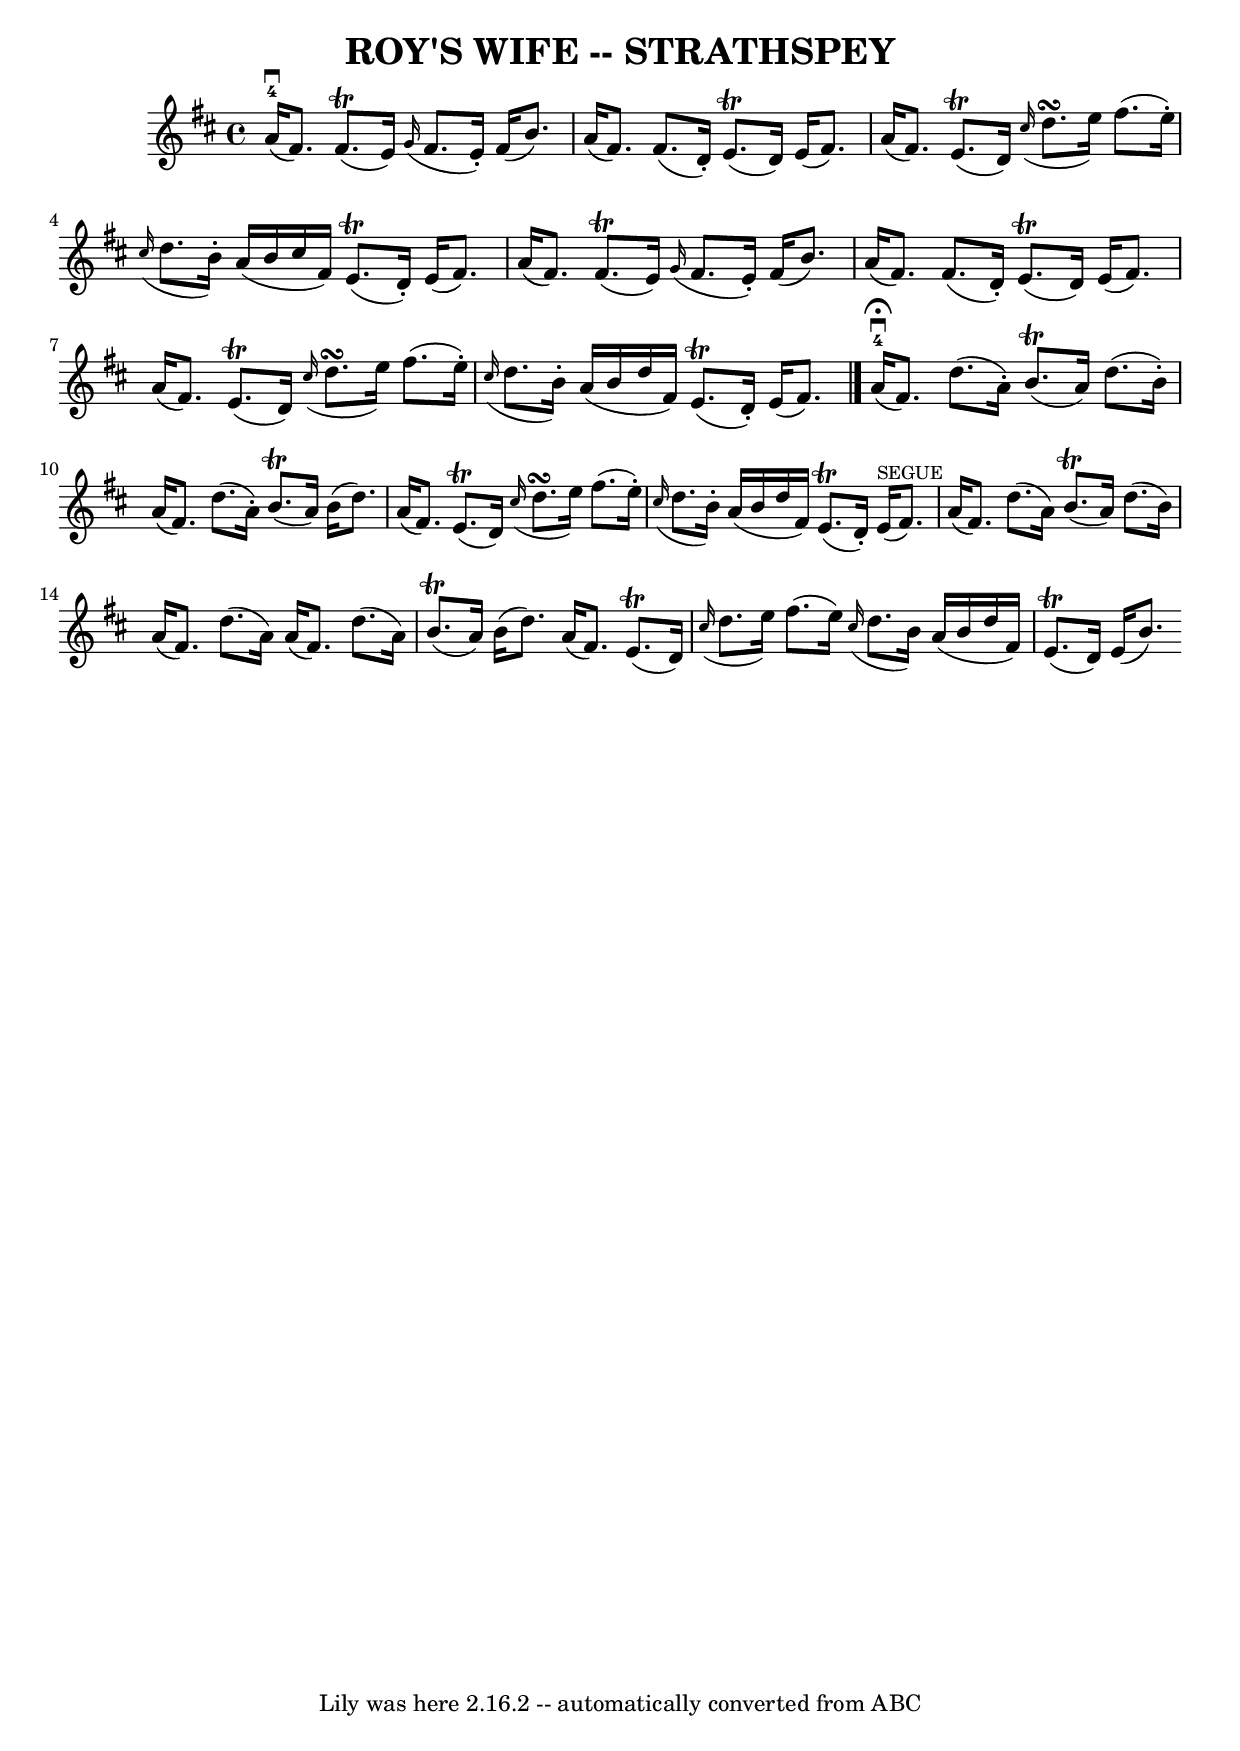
\version "2.16.2"
\include "Mammoth.ily"
\header {
  %% book = "Ryan's Mammoth Collection of Fiddle Tunes"
  crossRefNumber = "1"
  footnotes = ""
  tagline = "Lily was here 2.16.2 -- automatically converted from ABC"
  title = "ROY'S WIFE -- STRATHSPEY"

}
voicedefault =  {


  \override Staff.TimeSignature #'style = #'C
  \time 4/4 % %slurgraces 1
  
  \key d \major
 a'16-4(^\downbow fis'8.) fis'8. (^\trill   
  e'16)   \grace { g'16 (
		 } fis'8. e'16 -.) fis'16 (b'8.)   
  |
  a'16 (fis'8.) fis'8. (d'16 -.) e'8. (^\trill d'16 
  ) e'16 (fis'8.)   |
  a'16 (fis'8.) e'8. (^\trill  
  d'16)   \grace { cis''16 (
		 } d''8.\turn e''16) fis''8. (
  e''16 -.)   |
  \grace { cis''16 (
	 } d''8. b'16 -.) a'16 (
  b'16 cis''16 fis'16) e'8. (^\trill d'16 -.) e'16 (
  fis'8.)   |
  a'16 (fis'8.) fis'8. (^\trill e'16)   
  \grace { g'16 (
	 } fis'8. e'16 -.) fis'16 (b'8.)   |
  
  a'16 (fis'8.) fis'8. (d'16 -.) e'8. (^\trill d'16) e'16 
  (fis'8.)   |
  a'16 (fis'8.) e'8. (^\trill d'16)  
  \grace { cis''16 (
	 } d''8.\turn e''16) fis''8. (e''16 -.)   
  |
  \grace { cis''16 (
	 } d''8. b'16 -.) a'16 (b'16    
  d''16 fis'16) e'8. (^\trill d'16 -.) e'16 (fis'8.)   
  \bar "|." a'16-4^\fermata(^\downbow fis'8.) d''8. (a'16 -. 
  -) b'8. (^\trill a'16) d''8. (b'16 -.)   |
  a'16 (
  fis'8.) d''8. (a'16 -.) b'8. (^\trill a'16) b'16 (d''8. 
  )   |
  a'16 (fis'8.) e'8. (^\trill d'16)   \grace {  
    cis''16 (
  } d''8.\turn e''16) fis''8. (e''16 -.)   |
  
  \grace { cis''16 (
	 } d''8. b'16 -.) a'16 (b'16 d''16    
  fis'16) e'8. (^\trill d'16 -.) e'16^\segue(fis'8.)   
  |
  a'16 (fis'8.) d''8. (a'16) b'8. (^\trill a'16  
  -) d''8. (b'16)   |
  a'16 (fis'8.) d''8. (a'16)   
  a'16 (fis'8.) d''8. (a'16) b'8. (^\trill a'16) b'16 (
  d''8.)   |
  a'16 (fis'8.) e'8. (^\trill d'16)   
  \grace { cis''16 (
	 } d''8. e''16) fis''8. (e''16)   |
  
  \grace { cis''16 (
	 } d''8. b'16) a'16 (b'16 d''16    
  fis'16) e'8. (^\trill d'16) e'16 (b'8.)     

}

\score{
  <<

    \context Staff="default"
    {
      \voicedefault 
      
    }

  >>
  \layout {
    
  }
  \midi {
  }

}
